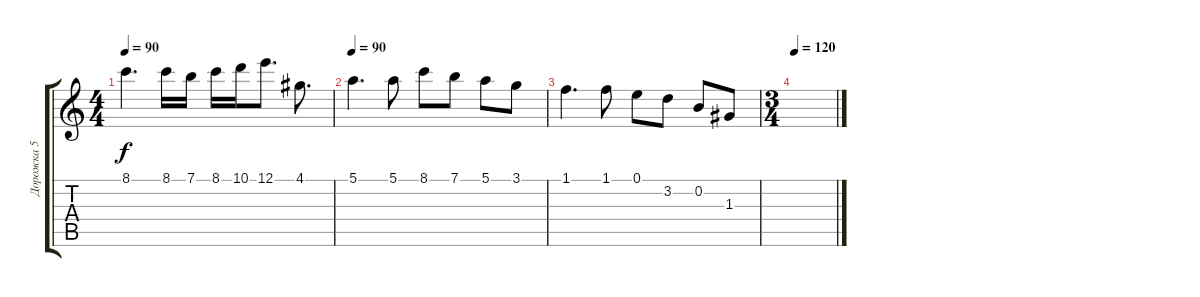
\track ("Дорожка 5" "Дорожка 5") {instrument overdrivenguitar}
\staff {score tabs}
\tuning (E4 B3 G3 D3 A2 E2) {hide}
\ts (4 4)
\tempo 90
\clef g2
\ks c
8.1.4{d dy f} 8.1.16 7.1.16 8.1.16 10.1.16 12.1.8{d} 4.1.8{d} |
\tempo 90
5.1.4{d} 5.1.8 8.1.8 7.1.8 5.1.8 3.1.8 |
1.1.4{d} 1.1.8 0.1.8 3.2.8 0.2.8 1.3.8 |
\ts (3 4)
\tempo 120
